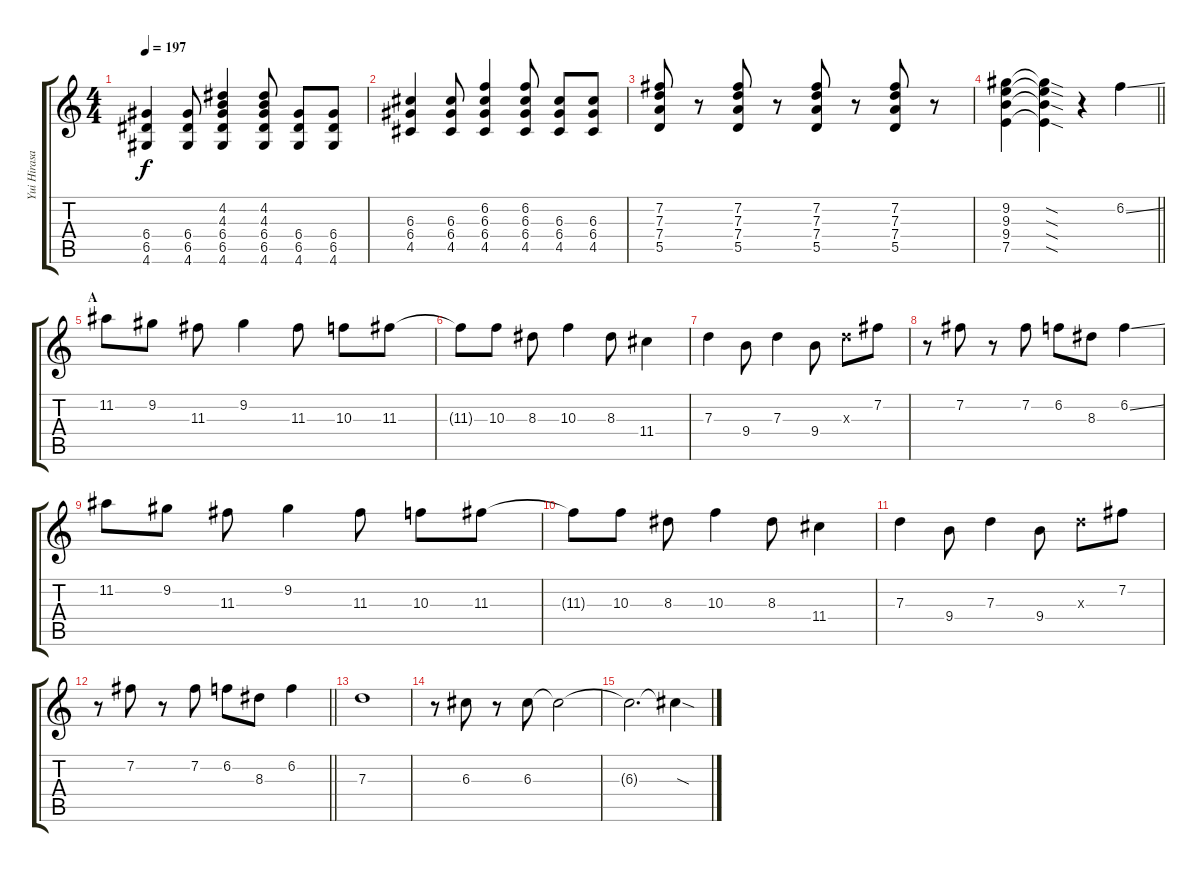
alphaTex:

\track ("Yui Hirasawa" "Yui Hirasa") {instrument distortionguitar}
\staff {score tabs}
\tuning (E4 B3 G3 D3 A2 E2) {hide}
\ts (4 4)
\tempo 197
\clef g2
\ks c
(6.4 6.5 4.6).4{dy f} (6.4 6.5 4.6).8 (4.2 4.3 6.4 6.5 4.6).4 (4.2 4.3 6.4 6.5 4.6).8 (6.4 6.5 4.6).8 (6.4 6.5 4.6).8 |
(6.3 6.4 4.5).4 (6.3 6.4 4.5).8 (6.2 6.3 6.4 4.5).4 (6.2 6.3 6.4 4.5).8 (6.3 6.4 4.5).8 (6.3 6.4 4.5).8 |
(7.2 7.3 7.4 5.5).8 r.8 (7.2 7.3 7.4 5.5).8 r.8 (7.2 7.3 7.4 5.5).8 r.8 (7.2 7.3 7.4 5.5).8 r.8 |
\barLineRight lightlight
(9.2 9.3 9.4 7.5).4 (9.2{sod t} 9.3{sod t} 9.4{sod t} 7.5{sod t}).4 r.4 6.2{ss}.4 |
\section ("" "A")
11.2.8 9.2.8 11.3.8 9.2.4 11.3.8 10.3.8 11.3.8 |
11.3{t}.8 10.3.8 8.3.8 10.3.4 8.3.8 11.4.4 |
7.3.4 9.4.8 7.3.4 9.4.8 7.3{x}.8 7.2.8 |
r.8 7.2.8 r.8 7.2.8 6.2.8 8.3.8 6.2{ss}.4 |
11.2.8 9.2.8 11.3.8 9.2.4 11.3.8 10.3.8 11.3.8 |
11.3{t}.8 10.3.8 8.3.8 10.3.4 8.3.8 11.4.4 |
7.3.4 9.4.8 7.3.4 9.4.8 7.3{x}.8 7.2.8 |
\barLineRight lightlight
r.8 7.2.8 r.8 7.2.8 6.2.8 8.3.8 6.2.4 |
7.3.1 |
r.8 6.3.8 r.8 6.3.8 6.3{t}.2 |
6.3{t}.2{d} 6.3{sod t}.4
